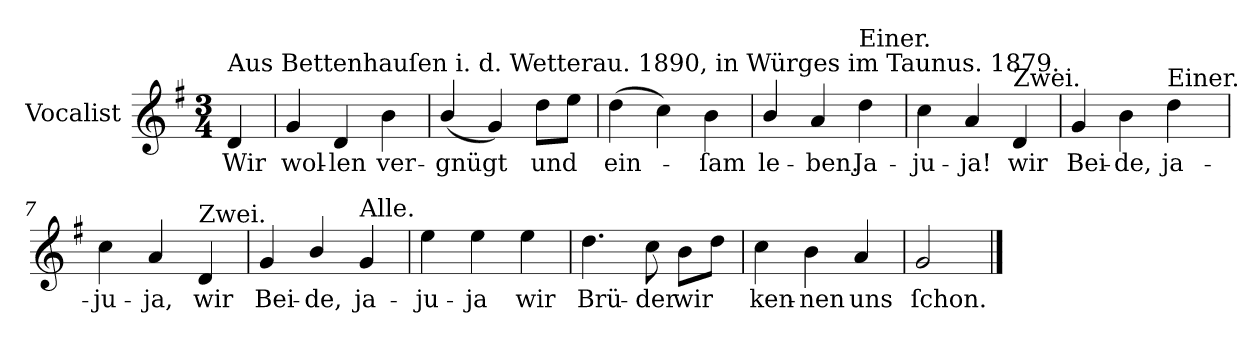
**kern	**text
*part1	*part1
*staff1	*staff1
*I"Vocalist	*
*k[f#]	*
*G:	*
*M3/4	*
=	=
!LO:TX:a:t=Aus Bettenhauſen i. d. Wetterau. 1890, in Würges im Taunus. 1879.	!
4d	Wir
=1	=1
4g	wol-
4d	-len
4b	ver-
=2	=2
(4b/	-gnügt
4g)	.
8ddL	und
8eeJ	.
=3	=3
(4dd	ein-
4cc)	.
4b	-ſam
=4	=4
4b/	le-
4a	-ben.
!LO:TX:a:t=Einer.	!
4dd	Ja-
=5	=5
4cc	-ju-
4a	-ja!
!LO:TX:a:t=Zwei.	!
4d	wir
=6	=6
4g	Bei-
4b	-de,
!LO:TX:a:t=Einer.	!
4dd	ja-
=7	=7
4cc	-ju-
4a	-ja,
!LO:TX:a:t=Zwei.	!
4d	wir
=8	=8
4g	Bei-
4b/	-de,
!LO:TX:a:t=Alle.	!
4g	ja-
=9	=9
4ee	-ju-
4ee	-ja
4ee	wir
=10	=10
4.dd	Brü-
8cc	-der
8bL	wir
8ddJ	.
=11	=11
4cc	ken-
4b	-nen
4a	uns
=12	=12
2g	ſchon.
==	==
*-	*-
